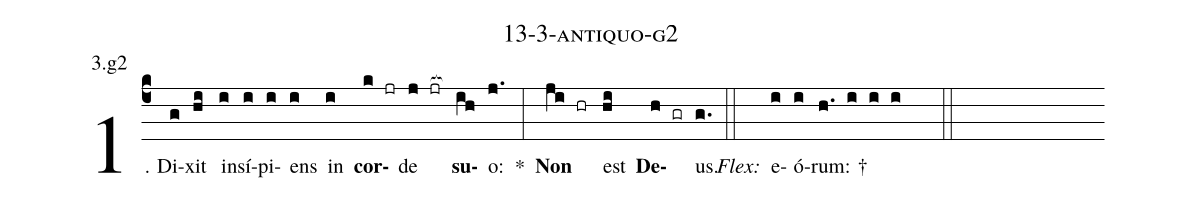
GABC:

name: 13-3-antiquo-g2;
annotation: 3.g2;
%%
(c4)1. Di(g)xit(hi) in(i)sí(i)pi(i)ens(i) in(i) <b>cor</b>(k jr)de(j jr[ocb:1{]) <b>su</b>(ih[ocb:0}])o:(j.) *(:) <b>Non</b>(ji hr) est(hi) <b>De</b>(h gr)us.(g.) (::)
<i>Flex:</i>()  e(i)ó(i)rum: †(h. i i i  ::)
